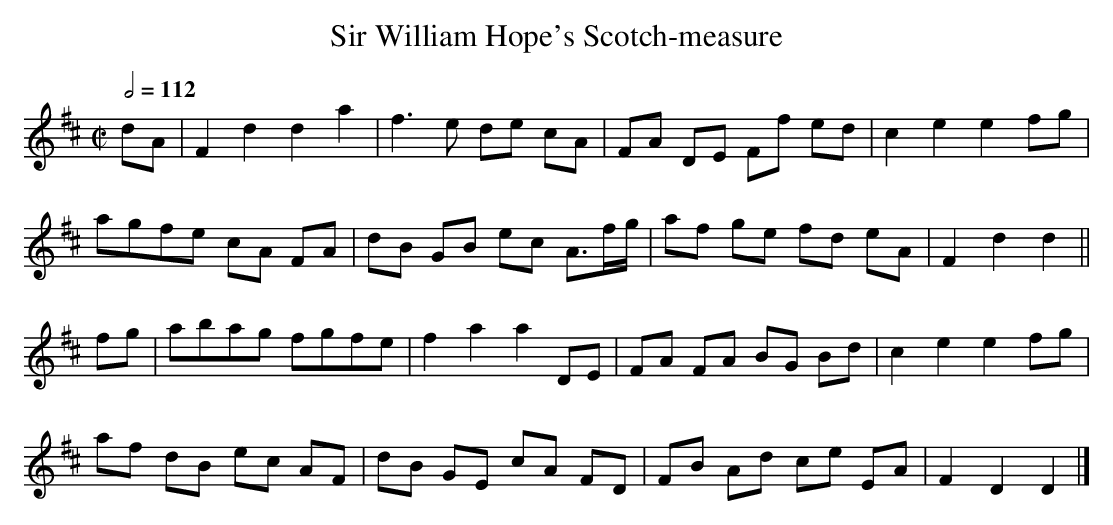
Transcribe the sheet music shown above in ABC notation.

X:1
T:Sir William Hope's Scotch-measure
M:C|
L:1/8
Q:1/2=112
K:D
dA|F2d2  d2 a2|f3  e de cA     |FA DE Ff ed|c2 e2 e2fg|
   agfe  cA FA|dB GB ec A3/f/g/|af ge fd eA|F2 d2 d2 ||
fg|abag  fgfe |f2 a2 a2 DE     |FA FA BG Bd|c2 e2 e2fg|
   af dB ec AF|dB GE cA FD     |FB Ad ce EA|F2 D2 D2 |]
